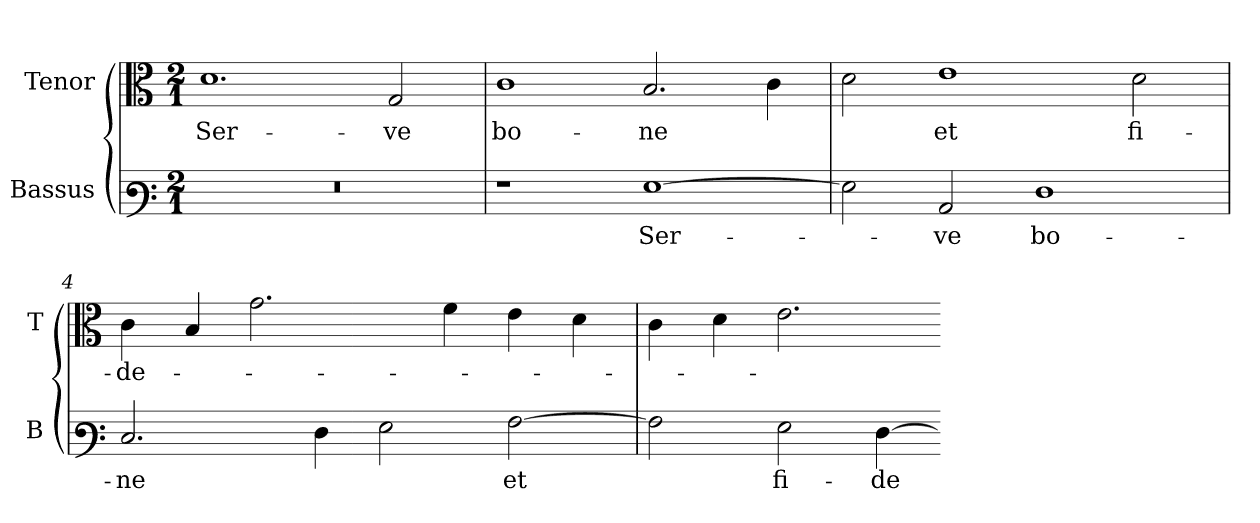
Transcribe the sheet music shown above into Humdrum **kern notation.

**kern	**text	**kern	**text
*part2	*part2	*part1	*part1
*staff2	*staff2	*staff1	*staff1
*I"Bassus	*	*I"Tenor	*
*I'B	*	*I'T	*
*clefF3	*	*clefC3	*
*k[]	*	*k[]	*
*G:mix	*	*G:mix	*
*M2/1	*	*M2/1	*
=1	=1	=1	=1
0r	.	1.d	Ser-
.	.	2G	-ve
=2	=2	=2	=2
1r	.	1c	bo-
[1G	Ser-	2.B	-ne
.	.	4c	.
=3	=3	=3	=3
2G]	.	2d	.
2C	-ve	1e	et
1F	bo-	.	.
.	.	2d	fi-
=4	=4	=4	=4
2.E	-ne	4c	-de-
.	.	4B	.
.	.	2.g	.
4F	.	.	.
2G	.	.	.
.	.	4f	.
[2A	et	4e	.
.	.	4d	.
=5	=5	=5	=5
2A]	.	4c	.
.	.	4d	.
2G	fi-	2.e	.
[4F	-de-	.	.
=-	=-	=-	=-
*-	*-	*-	*-
